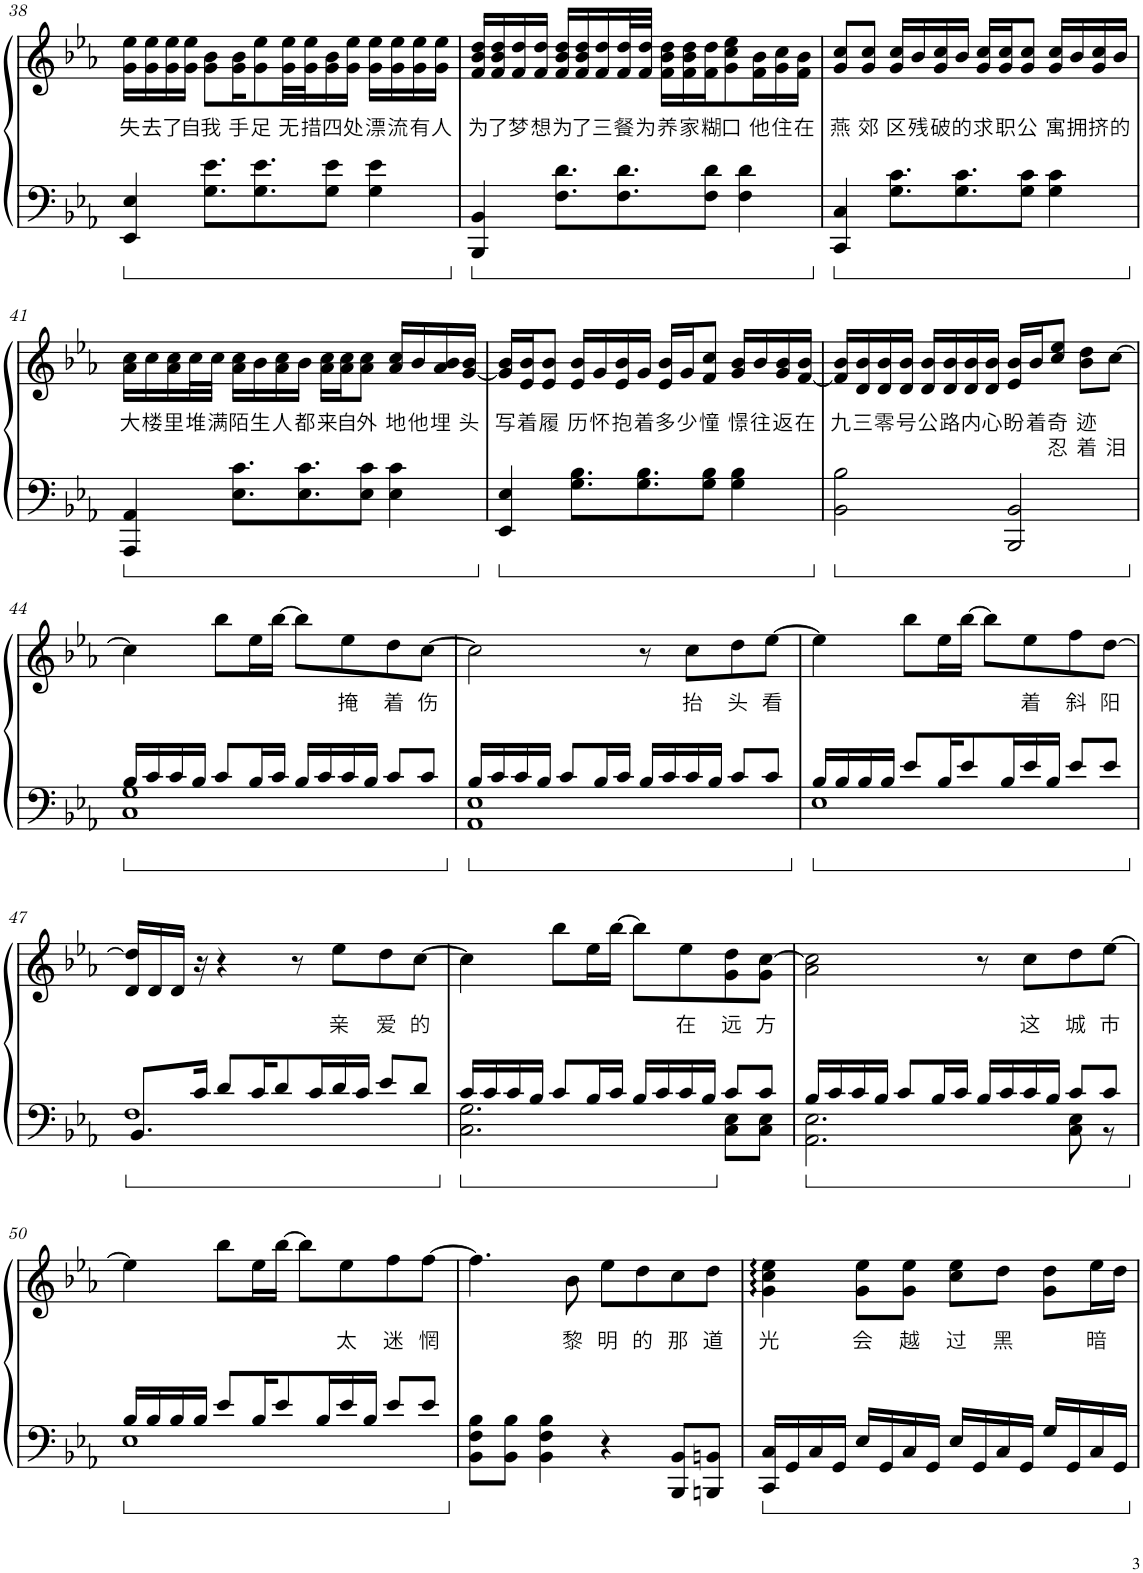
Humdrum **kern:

**kern	**kern	**text	**text
*part1	*part1	*part1	*part1
*staff2	*staff1	*staff1	*staff1
*I"Piano	*	*	*
*I'Pno.	*	*	*
!!LO:PB:g=z
*clefF4	*clefG2	*	*
*k[b-e-a-]	*k[b-e-a-]	*	*
*M4/4	*M4/4	*	*
=38	=38	=38	=38
!	!	!LO:LY:b	!
4EE-/ 4E-/	16g\ 16ee-\LL	失	.
!	!	!LO:LY:b	!
.	16g\ 16ee-\	去	.
!	!	!LO:LY:b	!
.	16g\ 16ee-\	了	.
!	!	!LO:LY:b	!
.	16g\ 16ee-\JJ	自	.
!	!	!LO:LY:b	!
8.G\ 8.e-\L	8g\ 8b-\L	我	.
!	!	!LO:LY:b	!
.	16g\ 16b-\K	手	.
!	!	!LO:LY:b	!
8.G\ 8.e-\	8g\ 8ee-\	足	.
!	!	!LO:LY:b	!
.	32g\ 32ee-\LL	无	.
!	!	!LO:LY:b	!
.	32g\ 32ee-\J	措	.
!	!	!LO:LY:b	!
8G\ 8e-\J	16g\ 16b-\	四	.
!	!	!LO:LY:b	!
.	16g\ 16ee-\JJ	处	.
!	!	!LO:LY:b	!
4G\ 4e-\	16g\ 16ee-\LL	漂	.
!	!	!LO:LY:b	!
.	16g\ 16ee-\	流	.
!	!	!LO:LY:b	!
.	16g\ 16ee-\	有	.
!	!	!LO:LY:b	!
.	16g\ 16ee-\JJ	人	.
=39	=39	=39	=39
!	!	!LO:LY:b	!
4BBB-/ 4BB-/	16f/ 16b-/ 16dd/LL	为	.
!	!	!LO:LY:b	!
.	16f/ 16b-/ 16dd/	了	.
!	!	!LO:LY:b	!
.	16f/ 16dd/	梦	.
!	!	!LO:LY:b	!
.	16f/ 16dd/JJ	想	.
!	!	!LO:LY:b	!
8.F\ 8.d\L	16f/ 16b-/ 16dd/LL	为	.
!	!	!LO:LY:b	!
.	16f/ 16b-/ 16dd/	了	.
!	!	!LO:LY:b	!
.	16f/ 16dd/	三	.
!	!	!LO:LY:b	!
8.F\ 8.d\	32f/ 32dd/L	餐	.
!	!	!LO:LY:b	!
.	32f/ 32dd/JJJ	为	.
!	!	!LO:LY:b	!
.	16f\ 16b-\ 16dd\LL	养	.
!	!	!LO:LY:b	!
.	16f\ 16b-\ 16dd\	家	.
!	!	!LO:LY:b	!
8F\ 8d\J	16f\ 16dd\J	糊	.
!	!	!LO:LY:b	!
.	8g\ 8cc\ 8ee-\	口	.
4F\ 4d\	.	.	.
!	!	!LO:LY:b	!
.	16f\ 16b-\L	他	.
!	!	!LO:LY:b	!
.	16g\ 16cc\	住	.
!	!	!LO:LY:b	!
.	16f\ 16b-\JJ	在	.
=40	=40	=40	=40
!	!	!LO:LY:b	!
4CC/ 4C/	8g/ 8cc/L	燕	.
!	!	!LO:LY:b	!
.	8g/ 8cc/J	郊	.
!	!	!LO:LY:b	!
8.G\ 8.c\L	16g/ 16cc/LL	区	.
!	!	!LO:LY:b	!
.	16b-/	残	.
!	!	!LO:LY:b	!
.	16g/ 16cc/	破	.
!	!	!LO:LY:b	!
8.G\ 8.c\	16b-/JJ	的	.
!	!	!LO:LY:b	!
.	16g/ 16cc/LL	求	.
!	!	!LO:LY:b	!
.	16g/ 16cc/J	职	.
!	!	!LO:LY:b	!
8G\ 8c\J	8g/ 8cc/J	公	.
!	!	!LO:LY:b	!
4G\ 4c\	16g/ 16cc/LL	寓	.
!	!	!LO:LY:b	!
.	16b-/	拥	.
!	!	!LO:LY:b	!
.	16g/ 16cc/	挤	.
!	!	!LO:LY:b	!
.	16b-/JJ	的	.
!!LO:LB:g=z
=41	=41	=41	=41
!	!	!LO:LY:b	!
4AAA-/ 4AA-/	16a-\ 16cc\LL	大	.
!	!	!LO:LY:b	!
.	16cc\	楼	.
!	!	!LO:LY:b	!
.	16a-\ 16cc\	里	.
!	!	!LO:LY:b	!
.	32cc\L	堆	.
!	!	!LO:LY:b	!
.	32cc\JJJ	满	.
!	!	!LO:LY:b	!
8.E-\ 8.c\L	16a-\ 16cc\LL	陌	.
!	!	!LO:LY:b	!
.	16b-\	生	.
!	!	!LO:LY:b	!
.	16a-\ 16cc\	人	.
!	!	!LO:LY:b	!
8.E-\ 8.c\	16b-\JJ	都	.
!	!	!LO:LY:b	!
.	16a-\ 16cc\LL	来	.
!	!	!LO:LY:b	!
.	16a-\ 16cc\J	自	.
!	!	!LO:LY:b	!
8E-\ 8c\J	8a-\ 8cc\J	外	.
!	!	!LO:LY:b	!
4E-\ 4c\	16a-/ 16cc/LL	地	.
!	!	!LO:LY:b	!
.	16b-/	他	.
!	!	!LO:LY:b	!
.	16a-/ 16b-/	埋	.
!	!	!LO:LY:b	!
.	[16g/ 16b-/JJ	头	.
=42	=42	=42	=42
!	!	!LO:LY:b	!
4EE-/ 4E-/	16g/] 16b-/LL	写	.
!	!	!LO:LY:b	!
.	16e-/ 16b-/J	着	.
!	!	!LO:LY:b	!
.	8e-/ 8b-/J	履	.
!	!	!LO:LY:b	!
8.G\ 8.B-\L	16e-/ 16b-/LL	历	.
!	!	!LO:LY:b	!
.	16g/	怀	.
!	!	!LO:LY:b	!
.	16e-/ 16b-/	抱	.
!	!	!LO:LY:b	!
8.G\ 8.B-\	16g/JJ	着	.
!	!	!LO:LY:b	!
.	16e-/ 16b-/LL	多	.
!	!	!LO:LY:b	!
.	16g/J	少	.
!	!	!LO:LY:b	!
8G\ 8B-\J	8f/ 8cc/J	憧	.
!	!	!LO:LY:b	!
4G\ 4B-\	16g/ 16b-/LL	憬	.
!	!	!LO:LY:b	!
.	16b-/	往	.
!	!	!LO:LY:b	!
.	16g/ 16b-/	返	.
!	!	!LO:LY:b	!
.	[16f/ 16b-/JJ	在	.
=43	=43	=43	=43
!	!	!LO:LY:b	!
2BB-\ 2B-\	16f/] 16b-/LL	九	.
!	!	!LO:LY:b	!
.	16d/ 16b-/	三	.
!	!	!LO:LY:b	!
.	16d/ 16b-/	零	.
!	!	!LO:LY:b	!
.	16d/ 16b-/JJ	号	.
!	!	!LO:LY:b	!
.	16d/ 16b-/LL	公	.
!	!	!LO:LY:b	!
.	16d/ 16b-/	路	.
!	!	!LO:LY:b	!
.	16d/ 16b-/	内	.
!	!	!LO:LY:b	!
.	16d/ 16b-/JJ	心	.
!	!	!LO:LY:b	!
2BBB-/ 2BB-/	16e-/ 16b-/LL	盼	.
!	!	!LO:LY:b	!
.	16b-/J	着	.
!	!	!LO:LY:b	!LO:LY:b
.	8cc/ 8ee-/J	奇	忍
!	!	!LO:LY:b	!LO:LY:b
.	8b-\ 8dd\L	迹	着
!	!	!	!LO:LY:b
.	[8cc\J	.	泪
!!LO:LB:g=z
=44	=44	=44	=44
*^	*	*	*
16B-/LL	1C 1G	4cc\]	.	.
16c/	.	.	.	.
16c/	.	.	.	.
16B-/JJ	.	.	.	.
8c/L	.	8bb-\L	.	.
16B-/L	.	16ee-\L	.	.
16c/JJ	.	[16bb-\JJ	.	.
16B-/LL	.	8bb-\L]	.	.
16c/	.	.	.	.
!	!	!	!LO:LY:b	!
16c/	.	8ee-\	掩	.
16B-/JJ	.	.	.	.
!	!	!	!LO:LY:b	!
8c/L	.	8dd\	着	.
!	!	!	!LO:LY:b	!
8c/J	.	[8cc\J	伤	.
=45	=45	=45	=45	=45
16B-/LL	1AA- 1E-	2cc\]	.	.
16c/	.	.	.	.
16c/	.	.	.	.
16B-/JJ	.	.	.	.
8c/L	.	.	.	.
16B-/L	.	.	.	.
16c/JJ	.	.	.	.
16B-/LL	.	8r	.	.
16c/	.	.	.	.
!	!	!	!LO:LY:b	!
16c/	.	8cc\L	抬	.
16B-/JJ	.	.	.	.
!	!	!	!LO:LY:b	!
8c/L	.	8dd\	头	.
!	!	!	!LO:LY:b	!
8c/J	.	[8ee-\J	看	.
=46	=46	=46	=46	=46
16B-/LL	1E-	4ee-\]	.	.
16B-/	.	.	.	.
16B-/	.	.	.	.
16B-/JJ	.	.	.	.
8e-/L	.	8bb-\L	.	.
16B-/K	.	16ee-\L	.	.
8e-/	.	[16bb-\JJ	.	.
.	.	8bb-\L]	.	.
16B-/L	.	.	.	.
!	!	!	!LO:LY:b	!
16e-/	.	8ee-\	着	.
16B-/JJ	.	.	.	.
!	!	!	!LO:LY:b	!
8e-/L	.	8ff\	斜	.
!	!	!	!LO:LY:b	!
8e-/J	.	[8dd\J	阳	.
!!LO:LB:g=z
=47	=47	=47	=47	=47
8.BB-/L	1F	16d/ 16dd/]LL	.	.
.	.	16d/	.	.
.	.	16d/JJ	.	.
16c/Jk	.	16r	.	.
8d/L	.	4r	.	.
16c/K	.	.	.	.
8d/	.	.	.	.
.	.	8r	.	.
16c/L	.	.	.	.
!	!	!	!LO:LY:b	!
16d/	.	8ee-\L	亲	.
16c/JJ	.	.	.	.
!	!	!	!LO:LY:b	!
8e-/L	.	8dd\	爱	.
!	!	!	!LO:LY:b	!
8d/J	.	[8cc\J	的	.
=48	=48	=48	=48	=48
16c/LL	2.C\ 2.G\	4cc\]	.	.
16c/	.	.	.	.
16c/	.	.	.	.
16B-/JJ	.	.	.	.
8c/L	.	8bb-\L	.	.
16B-/L	.	16ee-\L	.	.
16c/JJ	.	[16bb-\JJ	.	.
16B-/LL	.	8bb-\L]	.	.
16c/	.	.	.	.
!	!	!	!LO:LY:b	!
16c/	.	8ee-\	在	.
16B-/JJ	.	.	.	.
!	!	!	!LO:LY:b	!
8c/L	8C\ 8E-\L	8g\ 8dd\	远	.
!	!	!	!LO:LY:b	!
8c/J	8C\ 8E-\J	8g\ [8cc\J	方	.
=49	=49	=49	=49	=49
16B-/LL	2.AA-\ 2.E-\	2a-\ 2cc\]	.	.
16c/	.	.	.	.
16c/	.	.	.	.
16B-/JJ	.	.	.	.
8c/L	.	.	.	.
16B-/L	.	.	.	.
16c/JJ	.	.	.	.
16B-/LL	.	8r	.	.
16c/	.	.	.	.
!	!	!	!LO:LY:b	!
16c/	.	8cc\L	这	.
16B-/JJ	.	.	.	.
!	!	!	!LO:LY:b	!
8c/L	8C\ 8E-\	8dd\	城	.
!	!	!	!LO:LY:b	!
8c/J	8r	[8ee-\J	市	.
!!LO:LB:g=z
=50	=50	=50	=50	=50
16B-/LL	1E-	4ee-\]	.	.
16B-/	.	.	.	.
16B-/	.	.	.	.
16B-/JJ	.	.	.	.
8e-/L	.	8bb-\L	.	.
16B-/K	.	16ee-\L	.	.
8e-/	.	[16bb-\JJ	.	.
.	.	8bb-\L]	.	.
16B-/L	.	.	.	.
!	!	!	!LO:LY:b	!
16e-/	.	8ee-\	太	.
16B-/JJ	.	.	.	.
!	!	!	!LO:LY:b	!
8e-/L	.	8ff\	迷	.
!	!	!	!LO:LY:b	!
8e-/J	.	[8ff\J	惘	.
*v	*v	*	*	*
=51	=51	=51	=51
8BB-\ 8F\ 8B-\L	4.ff\]	.	.
8BB-\ 8B-\J	.	.	.
4BB-\ 4F\ 4B-\	.	.	.
!	!	!LO:LY:b	!
.	8b-\	黎	.
!	!	!LO:LY:b	!
4r	8ee-\L	明	.
!	!	!LO:LY:b	!
.	8dd\	的	.
!	!	!LO:LY:b	!
8BBB-/ 8BB-/L	8cc\	那	.
!	!	!LO:LY:b	!
8BBBn/ 8BBn/J	8dd\J	道	.
=52	=52	=52	=52
!	!	!LO:LY:b	!
16CC/ 16C/LL	4g\ 4cc\ 4ee-\	光	.
16GG/	.	.	.
16C/	.	.	.
16GG/JJ	.	.	.
!	!	!LO:LY:b	!
16E-/LL	8g\ 8ee-\L	会	.
16GG/	.	.	.
!	!	!LO:LY:b	!
16C/	8g\ 8ee-\J	越	.
16GG/JJ	.	.	.
!	!	!LO:LY:b	!
16E-/LL	8cc\ 8ee-\L	过	.
16GG/	.	.	.
!	!	!LO:LY:b	!
16C/	8dd\J	黑	.
16GG/JJ	.	.	.
16G/LL	8g\ 8dd\L	.	.
16GG/	.	.	.
!	!	!LO:LY:b	!
16C/	16ee-\L	暗	.
16GG/JJ	16dd\JJ	.	.
=	=	=	=
*-	*-	*-	*-
